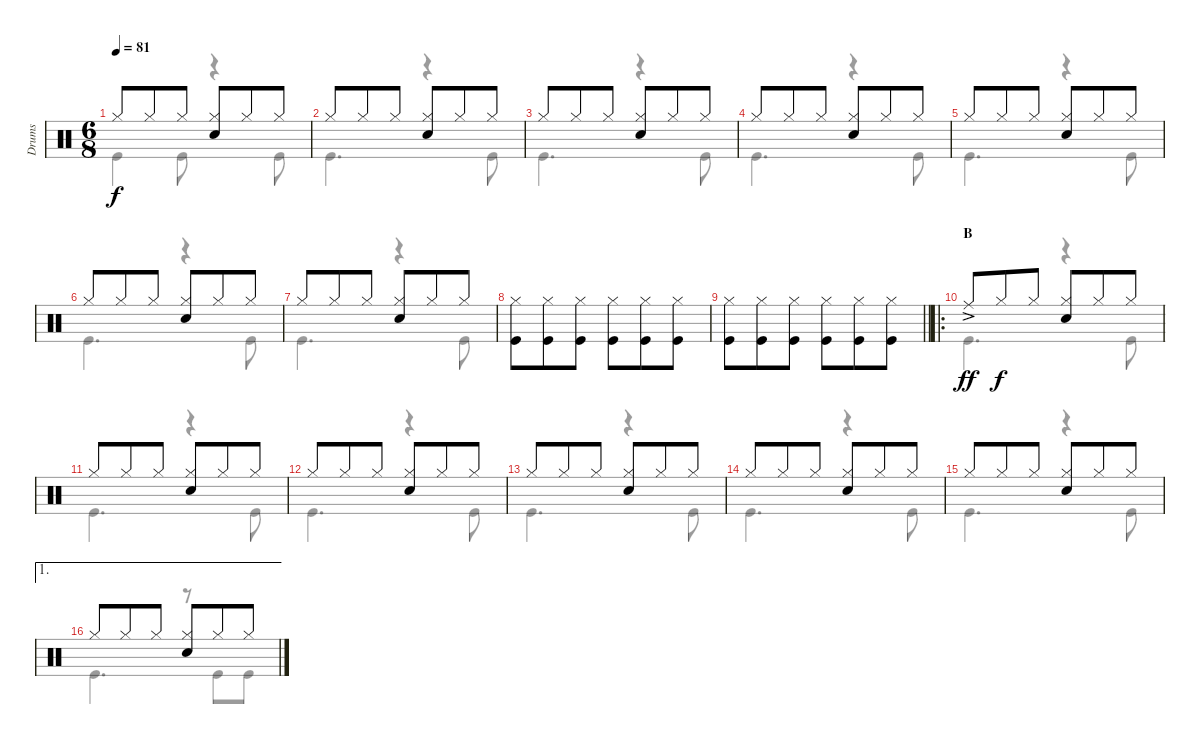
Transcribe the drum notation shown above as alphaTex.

\track ("Drums" "Drums") {instrument percussion}
\staff {score}
\articulation defaults
\voice
\ts (6 8)
\tempo 81
\clef neutral
\ks c "Hi-Hat (closed)".8{dy f} "Hi-Hat (closed)".8 "Hi-Hat (closed)".8
("Hi-Hat (closed)" "Snare (hit) 2").8 "Hi-Hat (closed)".8 "Hi-Hat (closed)".8 |
"Hi-Hat (closed)".8 "Hi-Hat (closed)".8 "Hi-Hat (closed)".8 ("Hi-Hat (closed)" "Snare (hit) 2").8 "Hi-Hat (closed)".8 "Hi-Hat (closed)".8 |
"Hi-Hat (closed)".8 "Hi-Hat (closed)".8 "Hi-Hat (closed)".8 ("Hi-Hat (closed)" "Snare (hit) 2").8 "Hi-Hat (closed)".8 "Hi-Hat (closed)".8 |
"Hi-Hat (closed)".8 "Hi-Hat (closed)".8 "Hi-Hat (closed)".8 ("Hi-Hat (closed)" "Snare (hit) 2").8 "Hi-Hat (closed)".8 "Hi-Hat (closed)".8 |
"Hi-Hat (closed)".8 "Hi-Hat (closed)".8 "Hi-Hat (closed)".8 ("Hi-Hat (closed)" "Snare (hit) 2").8 "Hi-Hat (closed)".8 "Hi-Hat (closed)".8 |
"Hi-Hat (closed)".8 "Hi-Hat (closed)".8 "Hi-Hat (closed)".8 ("Hi-Hat (closed)" "Snare (hit) 2").8 "Hi-Hat (closed)".8 "Hi-Hat (closed)".8 |
"Hi-Hat (closed)".8 "Hi-Hat (closed)".8 "Hi-Hat (closed)".8 ("Hi-Hat (closed)" "Snare (hit) 2").8 "Hi-Hat (closed)".8 "Hi-Hat (closed)".8 |
("Hi-Hat (closed)" "Kick (hit)").8 ("Hi-Hat (closed)" "Kick (hit)").8 ("Hi-Hat (closed)" "Kick (hit)").8 ("Hi-Hat (closed)" "Kick (hit)").8 ("Hi-Hat (closed)" "Kick (hit)").8 ("Hi-Hat (closed)" "Kick (hit)").8 |
\barLineRight lightlight
("Hi-Hat (closed)" "Kick (hit)").8 ("Hi-Hat (closed)" "Kick (hit)").8 ("Hi-Hat (closed)" "Kick (hit)").8 ("Hi-Hat (closed)" "Kick (hit)").8 ("Hi-Hat (closed)" "Kick (hit)").8 ("Hi-Hat (closed)" "Kick (hit)").8 |
\ro
\section ("" "B")
"Ride (middle)"{ac}.8{dy ff} "Hi-Hat (closed)".8{dy f} "Hi-Hat (closed)".8 ("Hi-Hat (closed)" "Snare (hit) 2").8 "Hi-Hat (closed)".8 "Hi-Hat (closed)".8 |
"Hi-Hat (closed)".8 "Hi-Hat (closed)".8 "Hi-Hat (closed)".8 ("Hi-Hat (closed)" "Snare (hit) 2").8 "Hi-Hat (closed)".8 "Hi-Hat (closed)".8 |
"Hi-Hat (closed)".8 "Hi-Hat (closed)".8 "Hi-Hat (closed)".8 ("Hi-Hat (closed)" "Snare (hit) 2").8 "Hi-Hat (closed)".8 "Hi-Hat (closed)".8 |
"Hi-Hat (closed)".8 "Hi-Hat (closed)".8 "Hi-Hat (closed)".8 ("Hi-Hat (closed)" "Snare (hit) 2").8 "Hi-Hat (closed)".8 "Hi-Hat (closed)".8 |
"Hi-Hat (closed)".8 "Hi-Hat (closed)".8 "Hi-Hat (closed)".8 ("Hi-Hat (closed)" "Snare (hit) 2").8 "Hi-Hat (closed)".8 "Hi-Hat (closed)".8 |
"Hi-Hat (closed)".8 "Hi-Hat (closed)".8 "Hi-Hat (closed)".8 ("Hi-Hat (closed)" "Snare (hit) 2").8 "Hi-Hat (closed)".8 "Hi-Hat (closed)".8 |
\ae 1 "Hi-Hat (closed)".8 "Hi-Hat (closed)".8 "Hi-Hat (closed)".8
("Hi-Hat (closed)" "Snare (hit) 2").8 "Hi-Hat (closed)".8 "Hi-Hat (closed)".8
\voice
\clef neutral
\ottava regular
\simile none
\ks c "Kick (hit)".4{dy f} "Kick (hit)".8
r.4 "Kick (hit)".8 |
"Kick (hit)".4{d} r.4 "Kick (hit)".8 |
"Kick (hit)".4{d} r.4 "Kick (hit)".8 |
"Kick (hit)".4{d} r.4 "Kick (hit)".8 |
"Kick (hit)".4{d} r.4 "Kick (hit)".8 |
"Kick (hit)".4{d} r.4 "Kick (hit)".8 |
"Kick (hit)".4{d} r.4 "Kick (hit)".8 |
|
\barLineRight lightlight
|
"Kick (hit)".4{d} r.4 "Kick (hit)".8 |
"Kick (hit)".4{d} r.4 "Kick (hit)".8 |
"Kick (hit)".4{d} r.4 "Kick (hit)".8 |
"Kick (hit)".4{d} r.4 "Kick (hit)".8 |
"Kick (hit)".4{d} r.4 "Kick (hit)".8 |
"Kick (hit)".4{d} r.4 "Kick (hit)".8 |
"Kick (hit)".4{d} r.8 "Kick (hit)".8 "Kick (hit)".8
